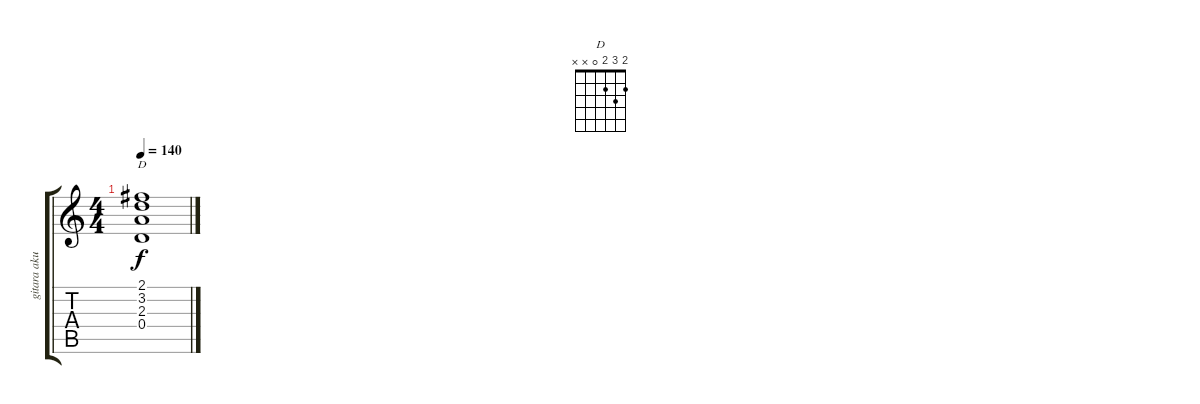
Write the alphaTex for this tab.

\track ("gitara akustyczna" "gitara aku") {instrument acousticguitarsteel}
\staff {score tabs}
\tuning (E4 B3 G3 D3 A2 E2) {hide}
\chord ("D" 2 3 2 0 x x)
\ts (4 4)
\tempo 140
\clef g2
\ks c
(2.1 3.2 2.3 0.4).1{ch "D" dy f}
